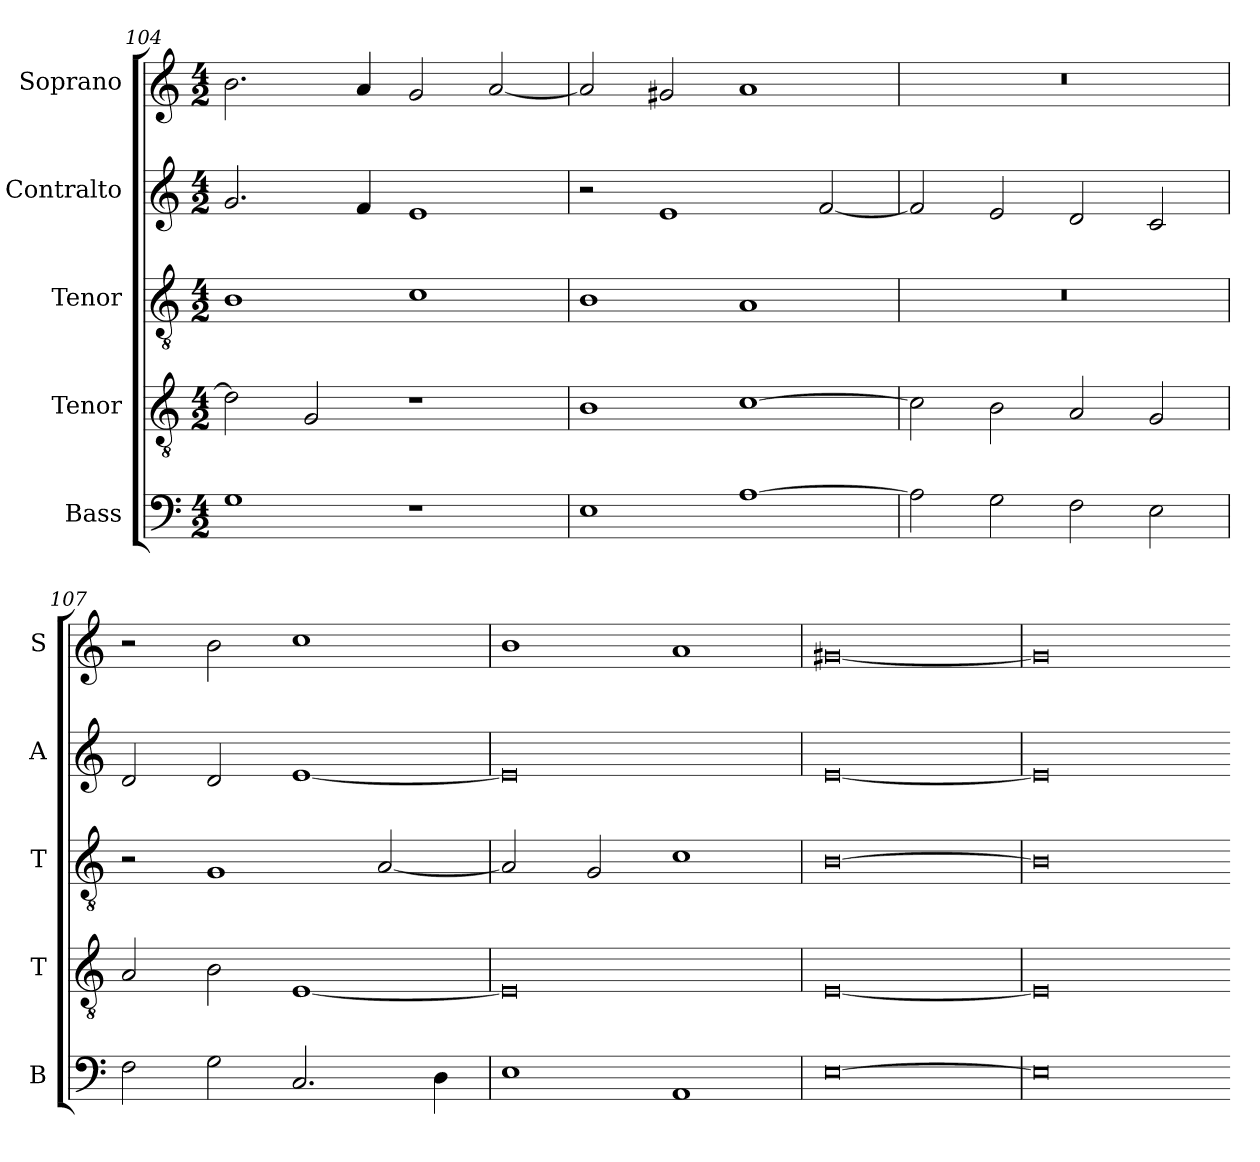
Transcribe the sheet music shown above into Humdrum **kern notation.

**kern	**kern	**kern	**kern	**kern
*part5	*part4	*part3	*part2	*part1
*staff5	*staff4	*staff3	*staff2	*staff1
*I"Bass	*I"Tenor	*I"Tenor	*I"Contralto	*I"Soprano
*I'B	*I'T	*I'T	*I'A	*I'S
*clefF4	*clefGv2	*clefGv2	*clefG2	*clefG2
*k[]	*k[]	*k[]	*k[]	*k[]
*E:phr	*E:phr	*E:phr	*E:phr	*E:phr
*M4/2	*M4/2	*M4/2	*M4/2	*M4/2
=104	=104	=104	=104	=104
1G	2d]	1B	2.g	2.b
.	2G	.	.	.
.	.	.	4f	4a
1r	1r	1c	1e	2g
.	.	.	.	[2a
=105	=105	=105	=105	=105
1E	1B	1B	2r	2a]
.	.	.	1e	2g#X
[1A	[1c	1A	.	1a
.	.	.	[2f	.
=106	=106	=106	=106	=106
2A]	2c]	0r	2f]	0r
2G	2B	.	2e	.
2F	2A	.	2d	.
2E	2G	.	2c	.
=107	=107	=107	=107	=107
2F	2A	2r	2d	2r
2G	2B	1G	2d	2b
2.C	[1E	.	[1e	1cc
.	.	[2A	.	.
4D	.	.	.	.
=108	=108	=108	=108	=108
1E	0E]	2A]	0e]	1b
.	.	2G	.	.
1AA	.	1c	.	1a
=109	=109	=109	=109	=109
[0E	[0E	[0B	[0e	[0g#X
=110	=110	=110	=110	=110
0E]	0E]	0B]	0e]	0g#]
=-	=-	=-	=-	=-
*-	*-	*-	*-	*-
